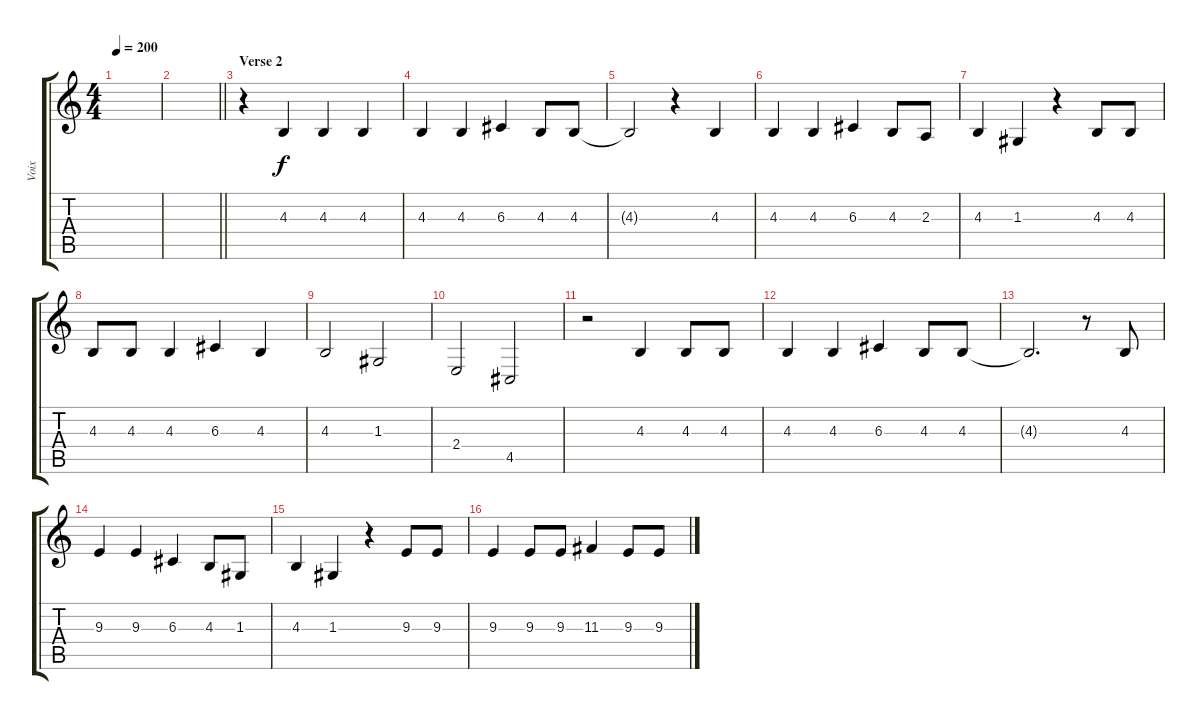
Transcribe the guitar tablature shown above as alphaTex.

\track ("Voix" "Voix") {instrument trumpet}
\staff {score tabs}
\tuning (E4 B3 G3 D3 A2 E2) {hide}
\ts (4 4)
\tempo 200
\clef g2
\ks c
|
\barLineRight lightlight
|
\section ("" "Verse 2")
r.4 4.3.4 4.3.4 4.3.4 |
4.3.4 4.3.4 6.3.4 4.3.8 4.3.8 |
4.3{t}.2 r.4 4.3.4 |
4.3.4 4.3.4 6.3.4 4.3.8 2.3.8 |
4.3.4 1.3.4 r.4 4.3.8 4.3.8 |
4.3.8 4.3.8 4.3.4 6.3.4 4.3.4 |
4.3.2 1.3.2 |
2.4.2 4.5.2 |
r.2 4.3.4 4.3.8 4.3.8 |
4.3.4 4.3.4 6.3.4 4.3.8 4.3.8 |
4.3{t}.2{d} r.8 4.3.8 |
9.3.4 9.3.4 6.3.4 4.3.8 1.3.8 |
4.3.4 1.3.4 r.4 9.3.8 9.3.8 |
9.3.4 9.3.8 9.3.8 11.3.4 9.3.8 9.3.8
